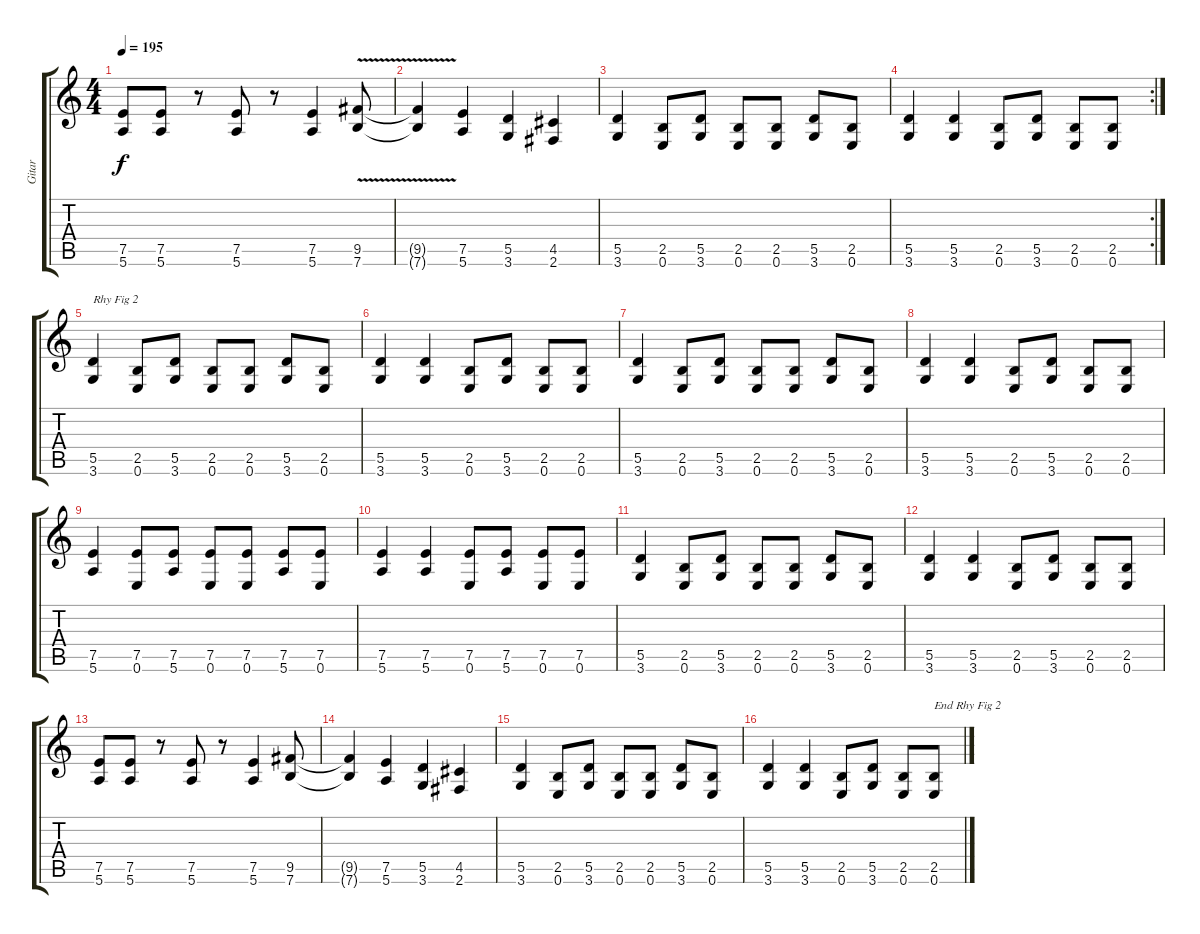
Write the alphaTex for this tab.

\track ("Gitar " "Gitar ") {instrument overdrivenguitar}
\staff {score tabs}
\tuning (E4 B3 G3 D3 A2 E2) {hide}
\ts (4 4)
\tempo 195
\clef g2
\ks c
(7.5 5.6).8{dy f} (7.5 5.6).8 r.8 (7.5 5.6).8 r.8 (7.5 5.6).4 (9.5{v} 7.6{v}).8 |
(9.5{t} 7.6{t}).4 (7.5 5.6).4 (5.5 3.6).4 (4.5 2.6).4 |
(5.5 3.6).4 (2.5 0.6).8 (5.5 3.6).8 (2.5 0.6).8 (2.5 0.6).8 (5.5 3.6).8 (2.5 0.6).8 |
\rc 2
(5.5 3.6).4 (5.5 3.6).4 (2.5 0.6).8 (5.5 3.6).8 (2.5 0.6).8 (2.5 0.6).8 |
(5.5 3.6).4{txt "Rhy Fig 2"} (2.5 0.6).8 (5.5 3.6).8 (2.5 0.6).8 (2.5 0.6).8 (5.5 3.6).8 (2.5 0.6).8 |
(5.5 3.6).4 (5.5 3.6).4 (2.5 0.6).8 (5.5 3.6).8 (2.5 0.6).8 (2.5 0.6).8 |
(5.5 3.6).4 (2.5 0.6).8 (5.5 3.6).8 (2.5 0.6).8 (2.5 0.6).8 (5.5 3.6).8 (2.5 0.6).8 |
(5.5 3.6).4 (5.5 3.6).4 (2.5 0.6).8 (5.5 3.6).8 (2.5 0.6).8 (2.5 0.6).8 |
(7.5 5.6).4 (7.5 0.6).8 (7.5 5.6).8 (7.5 0.6).8 (7.5 0.6).8 (7.5 5.6).8 (7.5 0.6).8 |
(7.5 5.6).4 (7.5 5.6).4 (7.5 0.6).8 (7.5 5.6).8 (7.5 0.6).8 (7.5 0.6).8 |
(5.5 3.6).4 (2.5 0.6).8 (5.5 3.6).8 (2.5 0.6).8 (2.5 0.6).8 (5.5 3.6).8 (2.5 0.6).8 |
(5.5 3.6).4 (5.5 3.6).4 (2.5 0.6).8 (5.5 3.6).8 (2.5 0.6).8 (2.5 0.6).8 |
(7.5 5.6).8 (7.5 5.6).8 r.8 (7.5 5.6).8 r.8 (7.5 5.6).4 (9.5 7.6).8 |
(9.5{t} 7.6{t}).4 (7.5 5.6).4 (5.5 3.6).4 (4.5 2.6).4 |
(5.5 3.6).4 (2.5 0.6).8 (5.5 3.6).8 (2.5 0.6).8 (2.5 0.6).8 (5.5 3.6).8 (2.5 0.6).8 |
(5.5 3.6).4 (5.5 3.6).4 (2.5 0.6).8 (5.5 3.6).8 (2.5 0.6).8 (2.5 0.6).8{txt "End Rhy Fig 2"}
